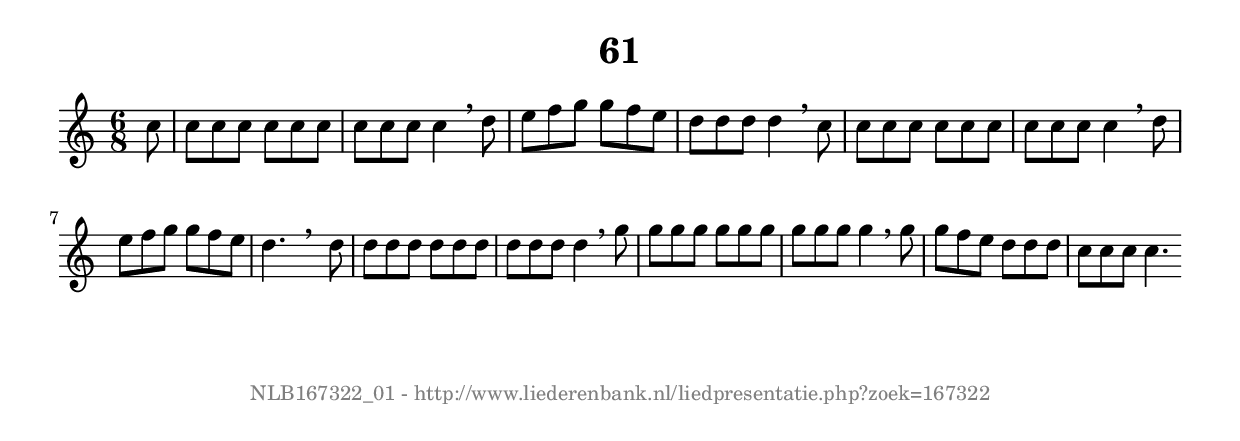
%
% produced by wce2krn 1.64 (7 June 2014)
%
\version"2.16"
#(append! paper-alist '(("long" . (cons (* 210 mm) (* 2000 mm)))))
#(set-default-paper-size "long")
sb = {\breathe}
mBreak = {\breathe }
bBreak = {\breathe }
x = {\once\override NoteHead #'style = #'cross }
gl=\glissando
itime={\override Staff.TimeSignature #'stencil = ##f }
ficta = {\once\set suggestAccidentals = ##t}
fine = {\once\override Score.RehearsalMark #'self-alignment-X = #1 \mark \markup {\italic{Fine}}}
dc = {\once\override Score.RehearsalMark #'self-alignment-X = #1 \mark \markup {\italic{D.C.}}}
dcf = {\once\override Score.RehearsalMark #'self-alignment-X = #1 \mark \markup {\italic{D.C. al Fine}}}
dcc = {\once\override Score.RehearsalMark #'self-alignment-X = #1 \mark \markup {\italic{D.C. al Coda}}}
ds = {\once\override Score.RehearsalMark #'self-alignment-X = #1 \mark \markup {\italic{D.S.}}}
dsf = {\once\override Score.RehearsalMark #'self-alignment-X = #1 \mark \markup {\italic{D.S. al Fine}}}
dsc = {\once\override Score.RehearsalMark #'self-alignment-X = #1 \mark \markup {\italic{D.S. al Coda}}}
pv = {\set Score.repeatCommands = #'((volta "1"))}
sv = {\set Score.repeatCommands = #'((volta "2"))}
tv = {\set Score.repeatCommands = #'((volta "3"))}
qv = {\set Score.repeatCommands = #'((volta "4"))}
xv = {\set Score.repeatCommands = #'((volta #f))}
\header{ tagline = ""
title = "61"
}
\score {{
\key c \major
\relative g'
{
\set melismaBusyProperties = #'()
\partial 32*4
\time 6/8
\tempo 4=120
\override Score.MetronomeMark #'transparent = ##t
\override Score.RehearsalMark #'break-visibility = #(vector #t #t #f)
c8 c c c c c c c c c c4 \sb d8 e f g g f e d d d d4 \mBreak
c8 c c c c c c c c c c4 \sb d8 e f g g f e d4. s8 s8 \bar":|:" \bBreak
d8 d d d d d d d d d d4 \sb g8 g g g g g g g g g g4 \mBreak
g8 g f e d d d c c c c4. \bar":|"
 }}
 \midi { }
 \layout {
            indent = 0.0\cm
}
}
\markup { \vspace #0 } \markup { \with-color #grey \fill-line { \center-column { \smaller "NLB167322_01 - http://www.liederenbank.nl/liedpresentatie.php?zoek=167322" } } }
